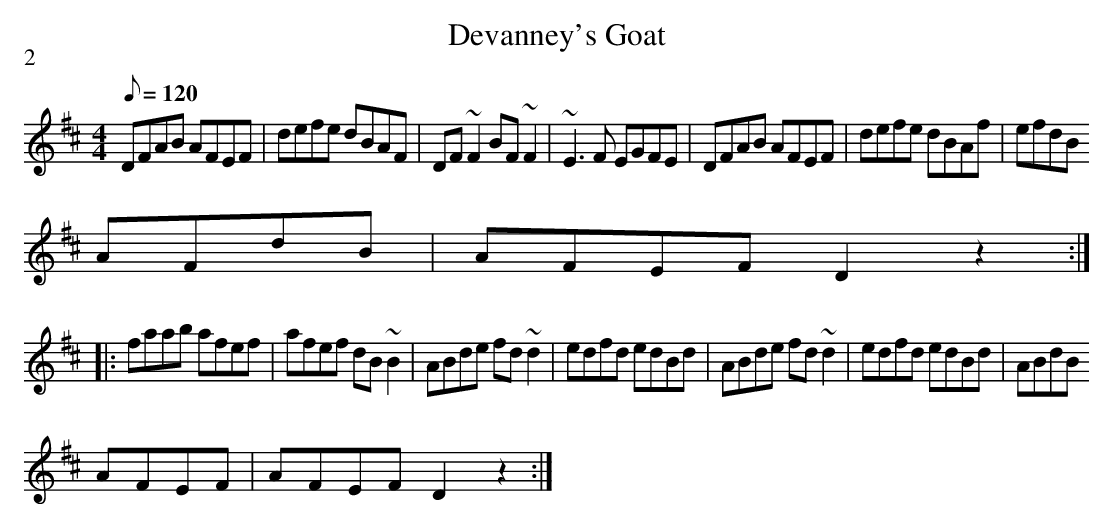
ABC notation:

X:1
T:Devanney's Goat
M:4/4
L:1/8
Q:120
P:2
K:D
DFAB AFEF|defe dBAF|DF ~F2 BF ~F2|~E3 F EGFE|DFAB AFEF|defe dBAf|efdB
AFdB|AFEF D2 z2:|
|:faab afef|afef dB ~B2|ABde fd ~d2|edfd edBd|ABde fd ~d2|edfd edBd|ABdB
AFEF|AFEF D2 z2:|
